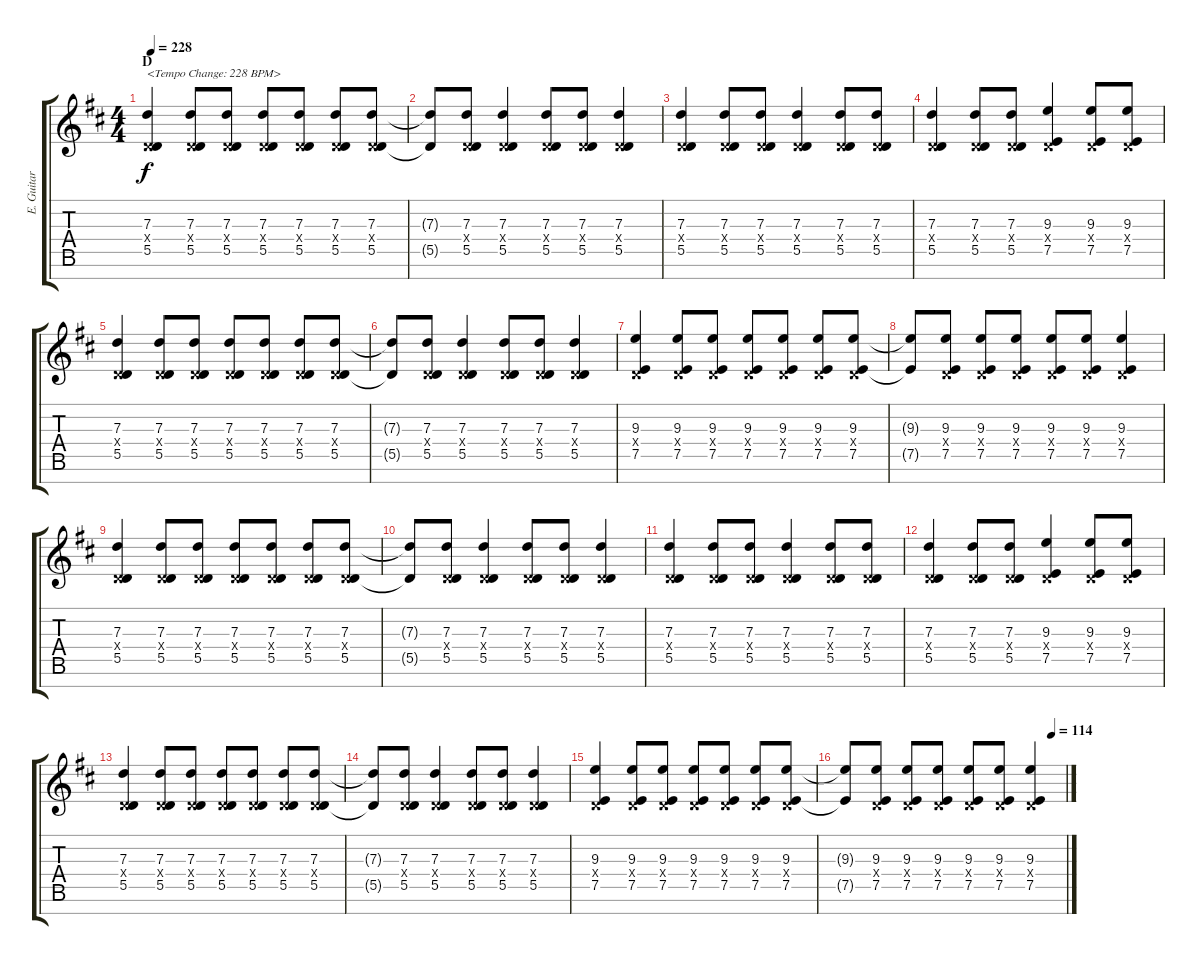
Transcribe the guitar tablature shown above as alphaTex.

\track ("E. Guitar I" "E. Guitar ") {instrument overdrivenguitar}
\staff {score tabs}
\tuning (E4 B3 G3 D3 A2 E2 B1) {hide}
\ts (4 4)
\section ("" "D")
\tempo 228
\clef g2
\ks d
(7.3 0.4{x} 5.5).4{txt "<Tempo Change: 228 BPM>" dy f} (7.3 0.4{x} 5.5).8 (7.3 0.4{x} 5.5).8 (7.3 0.4{x} 5.5).8 (7.3 0.4{x} 5.5).8 (7.3 0.4{x} 5.5).8 (7.3 0.4{x} 5.5).8 |
(7.3{t} 5.5{t}).8 (7.3 0.4{x} 5.5).8 (7.3 0.4{x} 5.5).4 (7.3 0.4{x} 5.5).8 (7.3 0.4{x} 5.5).8 (7.3 0.4{x} 5.5).4 |
(7.3 0.4{x} 5.5).4 (7.3 0.4{x} 5.5).8 (7.3 0.4{x} 5.5).8 (7.3 0.4{x} 5.5).4 (7.3 0.4{x} 5.5).8 (7.3 0.4{x} 5.5).8 |
(7.3 0.4{x} 5.5).4 (7.3 0.4{x} 5.5).8 (7.3 0.4{x} 5.5).8 (9.3 0.4{x} 7.5).4 (9.3 0.4{x} 7.5).8 (9.3 0.4{x} 7.5).8 |
(7.3 0.4{x} 5.5).4 (7.3 0.4{x} 5.5).8 (7.3 0.4{x} 5.5).8 (7.3 0.4{x} 5.5).8 (7.3 0.4{x} 5.5).8 (7.3 0.4{x} 5.5).8 (7.3 0.4{x} 5.5).8 |
(7.3{t} 5.5{t}).8 (7.3 0.4{x} 5.5).8 (7.3 0.4{x} 5.5).4 (7.3 0.4{x} 5.5).8 (7.3 0.4{x} 5.5).8 (7.3 0.4{x} 5.5).4 |
(9.3 0.4{x} 7.5).4 (9.3 0.4{x} 7.5).8 (9.3 0.4{x} 7.5).8 (9.3 0.4{x} 7.5).8 (9.3 0.4{x} 7.5).8 (9.3 0.4{x} 7.5).8 (9.3 0.4{x} 7.5).8 |
(9.3{t} 7.5{t}).8 (9.3 0.4{x} 7.5).8 (9.3 0.4{x} 7.5).8 (9.3 0.4{x} 7.5).8 (9.3 0.4{x} 7.5).8 (9.3 0.4{x} 7.5).8 (9.3 0.4{x} 7.5).4 |
(7.3 0.4{x} 5.5).4 (7.3 0.4{x} 5.5).8 (7.3 0.4{x} 5.5).8 (7.3 0.4{x} 5.5).8 (7.3 0.4{x} 5.5).8 (7.3 0.4{x} 5.5).8 (7.3 0.4{x} 5.5).8 |
(7.3{t} 5.5{t}).8 (7.3 0.4{x} 5.5).8 (7.3 0.4{x} 5.5).4 (7.3 0.4{x} 5.5).8 (7.3 0.4{x} 5.5).8 (7.3 0.4{x} 5.5).4 |
(7.3 0.4{x} 5.5).4 (7.3 0.4{x} 5.5).8 (7.3 0.4{x} 5.5).8 (7.3 0.4{x} 5.5).4 (7.3 0.4{x} 5.5).8 (7.3 0.4{x} 5.5).8 |
(7.3 0.4{x} 5.5).4 (7.3 0.4{x} 5.5).8 (7.3 0.4{x} 5.5).8 (9.3 0.4{x} 7.5).4 (9.3 0.4{x} 7.5).8 (9.3 0.4{x} 7.5).8 |
(7.3 0.4{x} 5.5).4 (7.3 0.4{x} 5.5).8 (7.3 0.4{x} 5.5).8 (7.3 0.4{x} 5.5).8 (7.3 0.4{x} 5.5).8 (7.3 0.4{x} 5.5).8 (7.3 0.4{x} 5.5).8 |
(7.3{t} 5.5{t}).8 (7.3 0.4{x} 5.5).8 (7.3 0.4{x} 5.5).4 (7.3 0.4{x} 5.5).8 (7.3 0.4{x} 5.5).8 (7.3 0.4{x} 5.5).4 |
(9.3 0.4{x} 7.5).4 (9.3 0.4{x} 7.5).8 (9.3 0.4{x} 7.5).8 (9.3 0.4{x} 7.5).8 (9.3 0.4{x} 7.5).8 (9.3 0.4{x} 7.5).8 (9.3 0.4{x} 7.5).8 |
\tempo (114 0.9375)
(9.3{t} 7.5{t}).8 (9.3 0.4{x} 7.5).8 (9.3 0.4{x} 7.5).8 (9.3 0.4{x} 7.5).8 (9.3 0.4{x} 7.5).8 (9.3 0.4{x} 7.5).8 (9.3 0.4{x} 7.5).4
